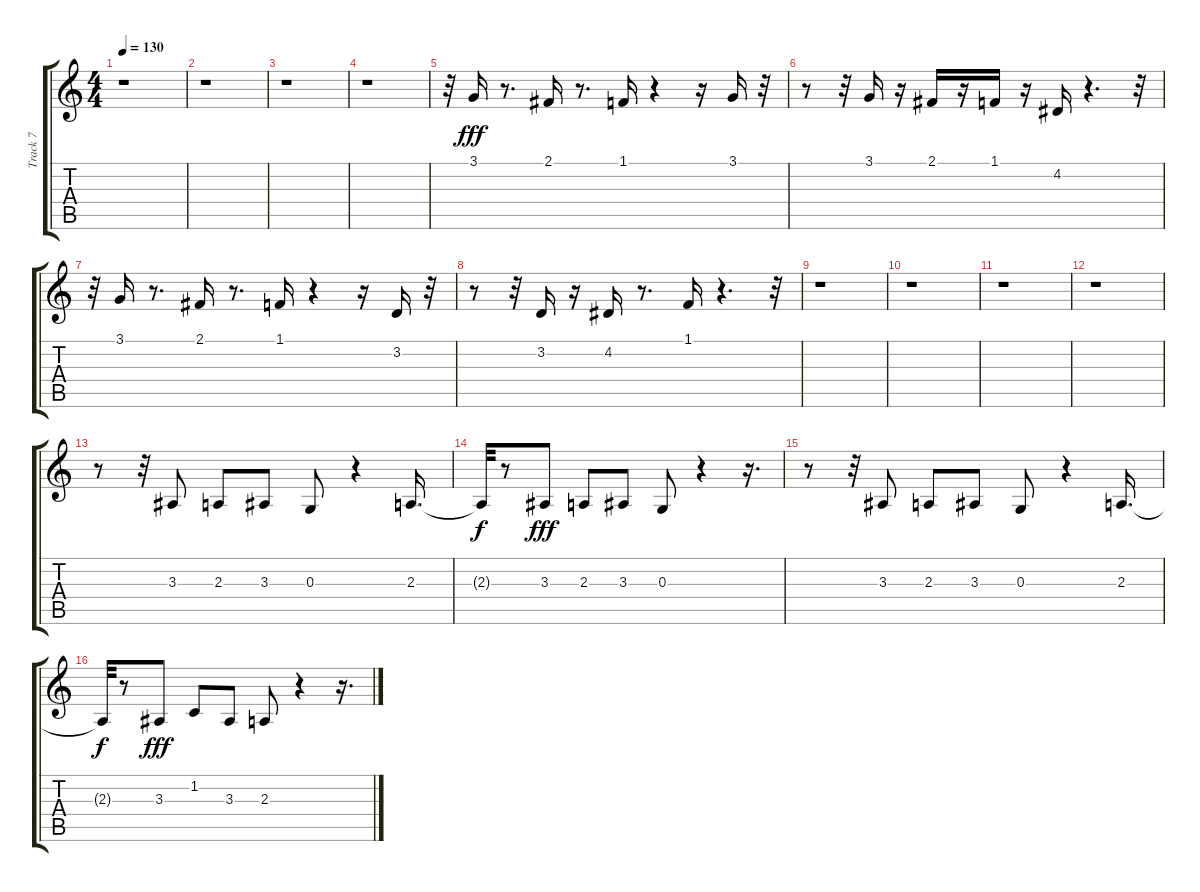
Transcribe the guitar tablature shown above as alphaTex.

\track ("Track 7" "Track 7") {instrument pizzicatostrings}
\staff {score tabs}
\tuning (E4 B3 G3 D3 A2 E2) {hide}
\ts (4 4)
\tempo 130
\clef g2
\ks c
r.1{dy fff} |
r.1 |
r.1 |
r.1 |
r.32 3.1.16 r.8{d} 2.1.16 r.8{d} 1.1.16 r.4 r.16 3.1.16 r.32 |
r.8 r.32 3.1.16 r.16 2.1.16 r.16 1.1.16 r.16 4.2.16 r.4{d} r.32 |
r.32 3.1.16 r.8{d} 2.1.16 r.8{d} 1.1.16 r.4 r.16 3.2.16 r.32 |
r.8 r.32 3.2.16 r.16 4.2.16 r.8{d} 1.1.16 r.4{d} r.32 |
r.1 |
r.1 |
r.1 |
r.1 |
r.8 r.32 3.3.8 2.3.8 3.3.8 0.3.8 r.4 2.3.16{d} |
2.3{t}.32{dy f} r.8 3.3.8{dy fff} 2.3.8 3.3.8 0.3.8 r.4 r.16{d} |
r.8 r.32 3.3.8 2.3.8 3.3.8 0.3.8 r.4 2.3.16{d} |
2.3{t}.32{dy f} r.8 3.3.8{dy fff} 1.2.8 3.3.8 2.3.8 r.4 r.16{d}
